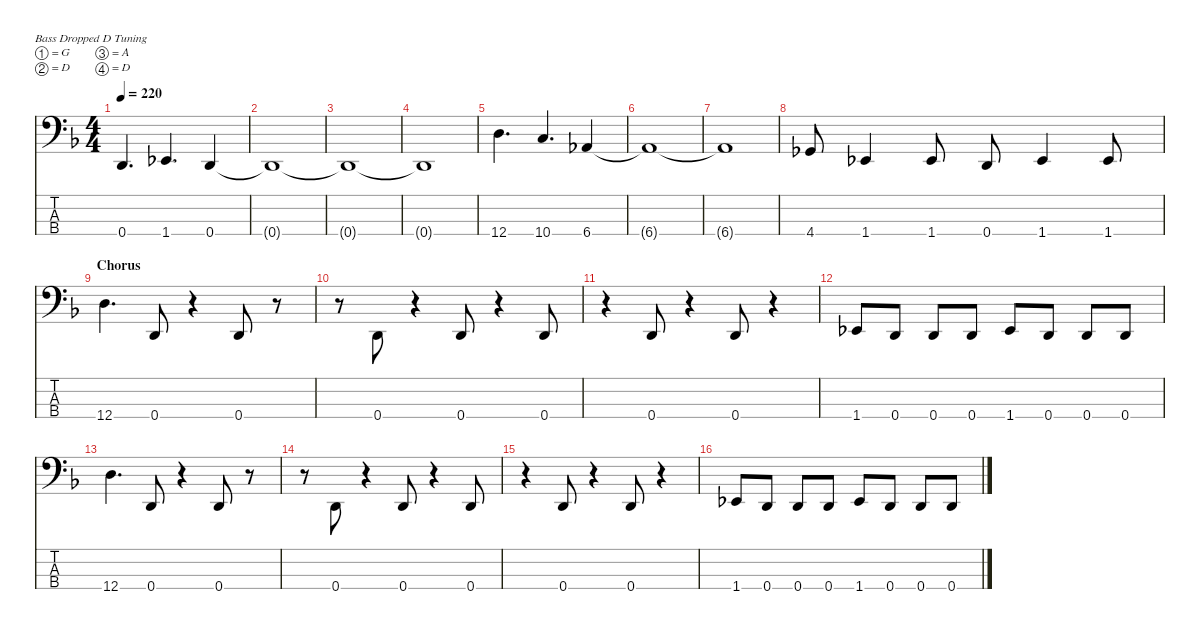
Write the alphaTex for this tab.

\hideDynamics
\bracketExtendMode nobrackets
\singleTrackTrackNamePolicy hidden
\multiTrackTrackNamePolicy hidden
\firstSystemTrackNameMode fullname
\firstSystemTrackNameOrientation horizontal
\otherSystemsTrackNameOrientation horizontal
\track ("Bass" "E-Bass") {instrument electricbassfinger}
\staff {score tabs}
\tuning (G2 D2 A1 D1)
\ts (4 4)
\tempo 220
\clef f4
\ks dminor
0.4{acc forcenatural}.4{d dy ff beam Up} 1.4{acc b}.4{d beam Up} 0.4{acc forcenatural}.4{beam Up} |
0.4{t acc forcenatural}.1{dy f beam Up} |
0.4{t acc forcenatural}.1{beam Up} |
0.4{t acc forcenatural}.1{beam Up} |
12.4{acc forcenatural}.4{d dy ff beam Down} 10.4{acc forcenatural}.4{d beam Up} 6.4{acc b}.4{beam Up} |
6.4{t acc b}.1{dy f beam Up} |
6.4{t acc b}.1{beam Up} |
4.4{acc b}.8{instrument electricbassfinger beam Up} 1.4{acc b}.4{beam Up} 1.4{acc b}.8{beam Up} 0.4{acc forcenatural}.8{beam Up} 1.4{acc b}.4{beam Up} 1.4{acc b}.8{beam Up} |
\section ("" "Chorus")
12.4{acc forcenatural}.4{d beam Down} 0.4{acc forcenatural}.8{beam Up} r.4{beam Up} 0.4{acc forcenatural}.8{beam Up} r.8{beam Up} |
r.8{beam Down} 0.4{acc forcenatural}.8{beam Up} r.4{beam Up} 0.4{acc forcenatural}.8{beam Up} r.4{beam Up} 0.4{acc forcenatural}.8{beam Up} |
r.4{beam Down} 0.4{acc forcenatural}.8{beam Up} r.4{beam Up} 0.4{acc forcenatural}.8{beam Up} r.4{beam Up} |
1.4{acc b}.8{beam Up} 0.4{acc forcenatural}.8{beam Up} 0.4{acc forcenatural}.8{beam Up} 0.4{acc forcenatural}.8{beam Up} 1.4{acc b}.8{beam Up} 0.4{acc forcenatural}.8{beam Up} 0.4{acc forcenatural}.8{beam Up} 0.4{acc forcenatural}.8{beam Up} |
12.4{acc forcenatural}.4{d beam Down} 0.4{acc forcenatural}.8{beam Up} r.4{beam Up} 0.4{acc forcenatural}.8{beam Up} r.8{beam Up} |
r.8{beam Down} 0.4{acc forcenatural}.8{beam Up} r.4{beam Up} 0.4{acc forcenatural}.8{beam Up} r.4{beam Up} 0.4{acc forcenatural}.8{beam Up} |
r.4{beam Down} 0.4{acc forcenatural}.8{beam Up} r.4{beam Up} 0.4{acc forcenatural}.8{beam Up} r.4{beam Up} |
1.4{acc b}.8{beam Up} 0.4{acc forcenatural}.8{beam Up} 0.4{acc forcenatural}.8{beam Up} 0.4{acc forcenatural}.8{beam Up} 1.4{acc b}.8{beam Up} 0.4{acc forcenatural}.8{beam Up} 0.4{acc forcenatural}.8{beam Up} 0.4{acc forcenatural}.8{beam Up}
